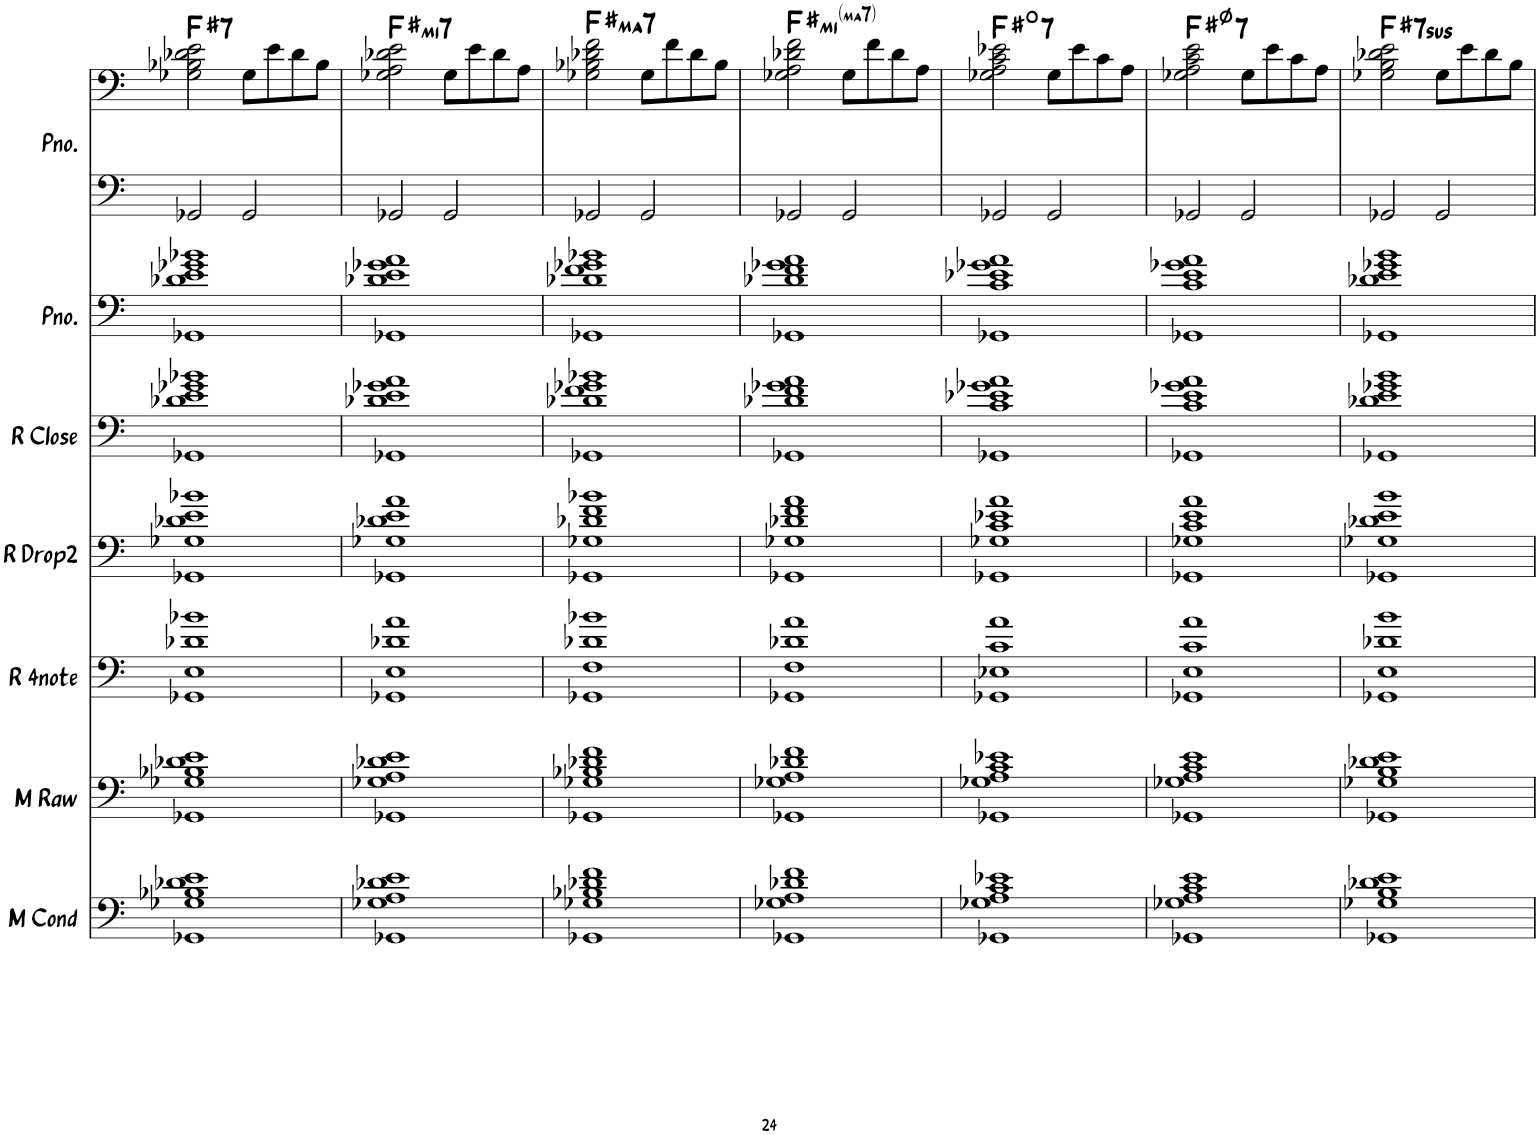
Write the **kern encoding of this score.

**kern	**kern	**kern	**kern	**kern	**kern	**kern	**kern	**harte
*part7	*part6	*part5	*part4	*part3	*part2	*part1	*part1	*part1
*staff8	*staff7	*staff6	*staff5	*staff4	*staff3	*staff2	*staff1	*
*I"Mark Condensed	*I"Mark Raw	*I"Realize 4note	*I"Realize Drop2	*I"Realize Close	*I"Realize Default	*I"Piano	*	*
*I'M Cond	*I'M Raw	*I'R 4note	*I'R Drop2	*I'R Close	*	*I'Pno.	*	*
!!LO:PB:g=z
*clefF4	*clefF4	*clefF4	*clefF4	*clefF4	*clefF4	*clefF4	*clefF4	*
*k[]	*k[]	*k[]	*k[]	*k[]	*k[]	*k[]	*k[]	*
*M4/4	*M4/4	*M4/4	*M4/4	*M4/4	*M4/4	*M4/4	*M4/4	*
=126	=126	=126	=126	=126	=126	=126	=126	=126
!	!	!	!	!	!	!	!	!LO:H:kt=7
1GG-X 1G-X 1B-X 1d-X 1e	1GG-X 1G-X 1B-X 1d-X 1e	1GG-X 1E 1d-X 1b-X	1GG-X 1G-X 1d-X 1e 1b-X	1GG-X 1d-X 1e 1g-X 1b-X	1GG-X 1d-X 1e 1g-X 1b-X	2GG-X/	2G-X\ 2B-X\ 2d-X\ 2e\	F#:7
.	.	.	.	.	.	2GG-/	8G-\L	.
.	.	.	.	.	.	.	8e\	.
.	.	.	.	.	.	.	8d-\	.
.	.	.	.	.	.	.	8B-\J	.
=127	=127	=127	=127	=127	=127	=127	=127	=127
!	!	!	!	!	!	!	!	!LO:H:kt=mi7
1GG-X 1G-X 1A 1d-X 1e	1GG-X 1G-X 1A 1d-X 1e	1GG-X 1E 1d-X 1a	1GG-X 1G-X 1d-X 1e 1a	1GG-X 1d-X 1e 1g-X 1a	1GG-X 1d-X 1e 1g-X 1a	2GG-X/	2G-X\ 2A\ 2d-X\ 2e\	F#:min7
.	.	.	.	.	.	2GG-/	8G-\L	.
.	.	.	.	.	.	.	8e\	.
.	.	.	.	.	.	.	8d-\	.
.	.	.	.	.	.	.	8A\J	.
=128	=128	=128	=128	=128	=128	=128	=128	=128
!	!	!	!	!	!	!	!	!LO:H:kt=ma7
1GG-X 1G-X 1B-X 1d-X 1f	1GG-X 1G-X 1B-X 1d-X 1f	1GG-X 1F 1d-X 1b-X	1GG-X 1G-X 1d-X 1f 1b-X	1GG-X 1d-X 1f 1g-X 1b-X	1GG-X 1d-X 1f 1g-X 1b-X	2GG-X/	2G-X\ 2B-X\ 2d-X\ 2f\	F#:maj7
.	.	.	.	.	.	2GG-/	8G-\L	.
.	.	.	.	.	.	.	8f\	.
.	.	.	.	.	.	.	8d-\	.
.	.	.	.	.	.	.	8B-\J	.
=129	=129	=129	=129	=129	=129	=129	=129	=129
!	!	!	!	!	!	!	!	!LO:H:kt=mima7
1GG-X 1G-X 1A 1d-X 1f	1GG-X 1G-X 1A 1d-X 1f	1GG-X 1F 1d-X 1a	1GG-X 1G-X 1d-X 1f 1a	1GG-X 1d-X 1f 1g-X 1a	1GG-X 1d-X 1f 1g-X 1a	2GG-X/	2G-X\ 2A\ 2d-X\ 2f\	F#:minmaj7
.	.	.	.	.	.	2GG-/	8G-\L	.
.	.	.	.	.	.	.	8f\	.
.	.	.	.	.	.	.	8d-\	.
.	.	.	.	.	.	.	8A\J	.
=130	=130	=130	=130	=130	=130	=130	=130	=130
!	!	!	!	!	!	!	!	!LO:H:kt=7
1GG-X 1G-X 1A 1c 1e-X	1GG-X 1G-X 1A 1c 1e-X	1GG-X 1E-X 1c 1a	1GG-X 1G-X 1c 1e-X 1a	1GG-X 1c 1e-X 1g-X 1a	1GG-X 1c 1e-X 1g-X 1a	2GG-X/	2G-X\ 2A\ 2c\ 2e-X\	F#:dim7
.	.	.	.	.	.	2GG-/	8G-\L	.
.	.	.	.	.	.	.	8e-\	.
.	.	.	.	.	.	.	8c\	.
.	.	.	.	.	.	.	8A\J	.
=131	=131	=131	=131	=131	=131	=131	=131	=131
!	!	!	!	!	!	!	!	!LO:H:kt=7
1GG-X 1G-X 1A 1c 1e	1GG-X 1G-X 1A 1c 1e	1GG-X 1E 1c 1a	1GG-X 1G-X 1c 1e 1a	1GG-X 1c 1e 1g-X 1a	1GG-X 1c 1e 1g-X 1a	2GG-X/	2G-X\ 2A\ 2c\ 2e\	F#:hdim7
.	.	.	.	.	.	2GG-/	8G-\L	.
.	.	.	.	.	.	.	8e\	.
.	.	.	.	.	.	.	8c\	.
.	.	.	.	.	.	.	8A\J	.
=132	=132	=132	=132	=132	=132	=132	=132	=132
!	!	!	!	!	!	!	!	!LO:H:kt=7sus
1GG-X 1G-X 1B 1d-X 1e	1GG-X 1G-X 1B 1d-X 1e	1GG-X 1E 1d-X 1b	1GG-X 1G-X 1d-X 1e 1b	1GG-X 1d-X 1e 1g-X 1b	1GG-X 1d-X 1e 1g-X 1b	2GG-X/	2G-X\ 2B\ 2d-X\ 2e\	F#:sus4(7)
.	.	.	.	.	.	2GG-/	8G-\L	.
.	.	.	.	.	.	.	8e\	.
.	.	.	.	.	.	.	8d-\	.
.	.	.	.	.	.	.	8B\J	.
=	=	=	=	=	=	=	=	=
*-	*-	*-	*-	*-	*-	*-	*-	*-
